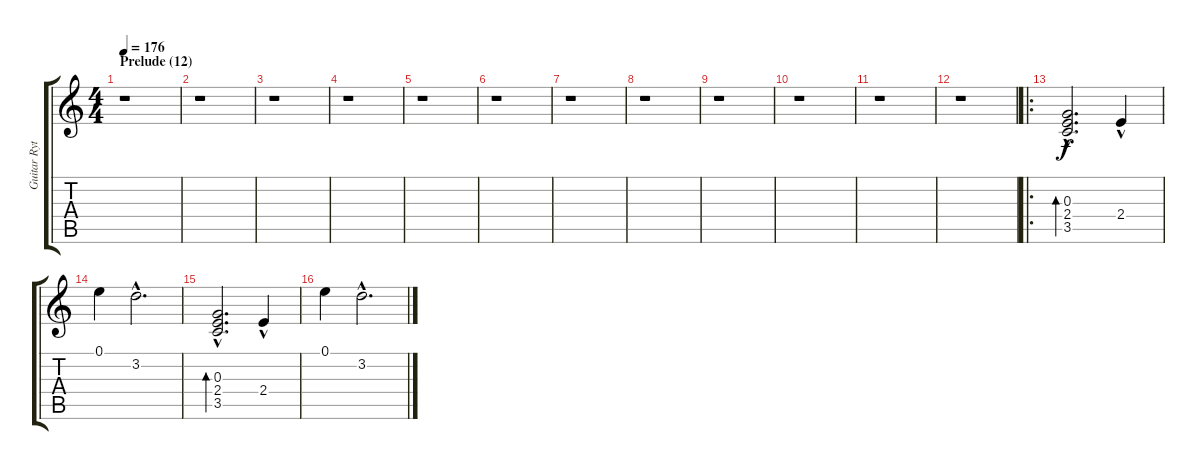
\track ("Guitar Rythm 2" "Guitar Ryt") {instrument distortionguitar}
\staff {score tabs}
\tuning (E4 B3 G3 D3 A2 E2) {hide}
\ts (4 4)
\section ("" "Prelude (12)")
\tempo 176
\clef g2
\ks c
r.1{dy f instrument distortionguitar} |
r.1 |
r.1 |
r.1 |
r.1 |
r.1 |
r.1 |
r.1 |
r.1 |
r.1 |
r.1 |
r.1 |
\ro
(0.3{hac} 2.4{hac} 3.5{hac}).2{d bd 240} 2.4{hac}.4 |
0.1.4 3.2{hac}.2{d} |
(0.3{hac} 2.4{hac} 3.5{hac}).2{d bd 240} 2.4{hac}.4 |
0.1.4 3.2{hac}.2{d}
